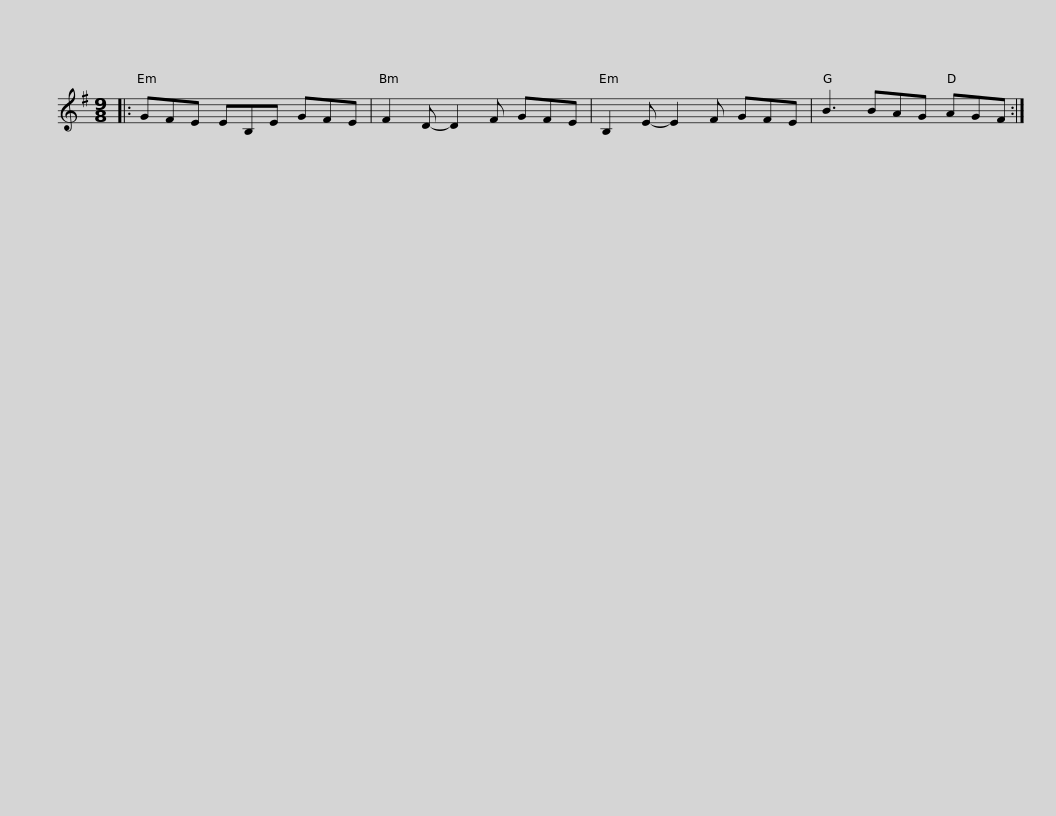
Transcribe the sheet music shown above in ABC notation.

X:1
L:1/8
M:9/8
I:linebreak $
K:Emin
V:1 treble
V:1
|: GFE EB,E GFE | F2 D- D2 F GFE | B,2 E- E2 F GFE | B3 BAG AGF :| %4
